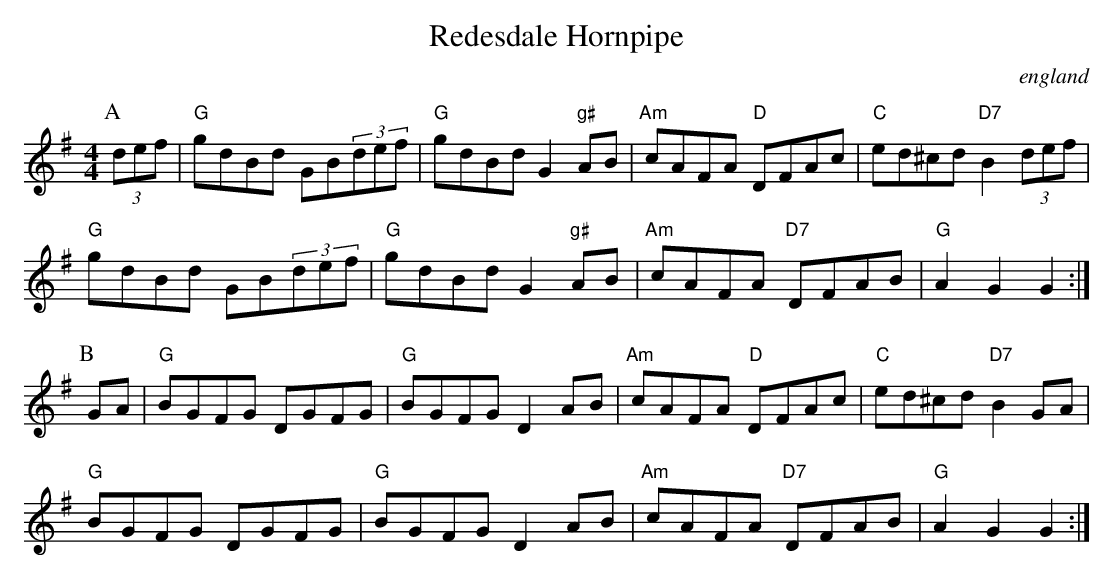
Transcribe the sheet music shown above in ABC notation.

X:1
T:Redesdale Hornpipe
O:england
M:4/4
L:1/8
K:G
P:A
(3def|"G"gdBd GB(3def|"G"gdBd G2"g#"AB|"Am"cAFA "D"DFAc|"C"ed^cd "D7"B2(3def|
"G"gdBd GB(3def|"G"gdBd G2"g#"AB|"Am"cAFA "D7"DFAB|"G"A2G2 G2:|
P:B
GA|"G"BGFG DGFG|"G"BGFG D2AB|"Am"cAFA "D"DFAc|"C"ed^cd "D7"B2GA|
"G"BGFG DGFG|"G"BGFG D2AB|"Am"cAFA "D7"DFAB|"G"A2G2 G2:|
